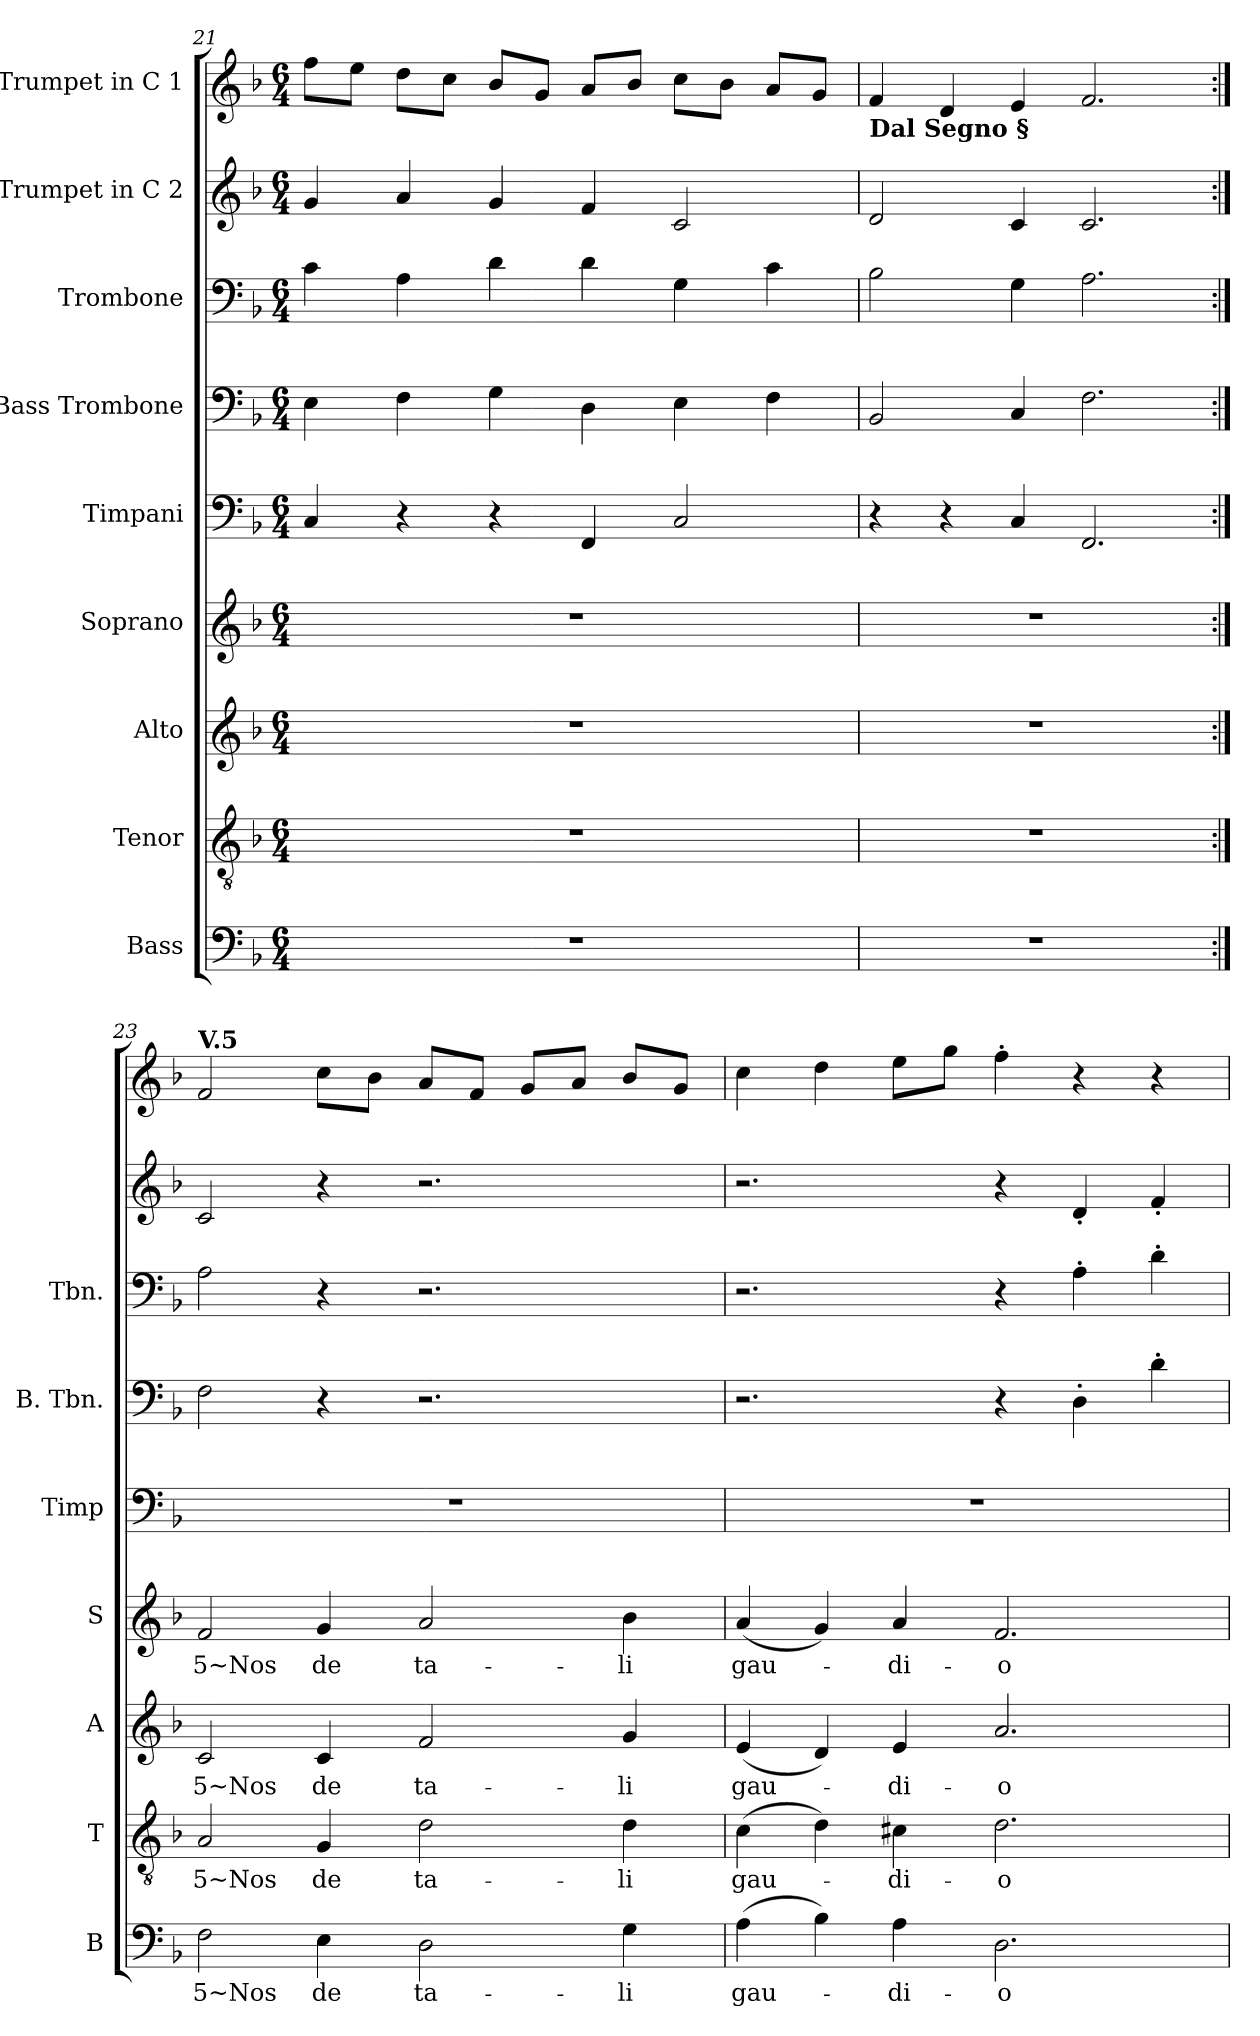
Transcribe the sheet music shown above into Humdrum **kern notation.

**kern	**text	**kern	**text	**kern	**text	**kern	**text	**text	**kern	**kern	**kern	**kern	**kern
*part9	*part9	*part8	*part8	*part7	*part7	*part6	*part6	*part6	*part5	*part4	*part3	*part2	*part1
*staff9	*staff9	*staff8	*staff8	*staff7	*staff7	*staff6	*staff6	*staff6	*staff5	*staff4	*staff3	*staff2	*staff1
*I"Bass	*	*I"Tenor	*	*I"Alto	*	*I"Soprano	*	*	*I"Timpani	*I"Bass Trombone	*I"Trombone	*I"Trumpet in C 2	*I"Trumpet in C 1
*I'B	*	*I'T	*	*I'A	*	*I'S	*	*	*I'Timp	*I'B. Tbn.	*I'Tbn.	*	*
!!LO:PB:g=z
*clefF4	*	*clefGv2	*	*clefG2	*	*clefG2	*	*	*clefF4	*clefF4	*clefF4	*clefG2	*clefG2
*k[b-]	*	*k[b-]	*	*k[b-]	*	*k[b-]	*	*	*k[b-]	*k[b-]	*k[b-]	*k[b-]	*k[b-]
*F:	*	*F:	*	*F:	*	*F:	*	*	*F:	*F:	*F:	*F:	*F:
*M6/4	*	*M6/4	*	*M6/4	*	*M6/4	*	*	*M6/4	*M6/4	*M6/4	*M6/4	*M6/4
=21	=21	=21	=21	=21	=21	=21	=21	=21	=21	=21	=21	=21	=21
1.r	.	1.r	.	1.r	.	1.r	.	.	4C/	4E\	4c\	4g/	8ff\L
.	.	.	.	.	.	.	.	.	.	.	.	.	8ee\J
.	.	.	.	.	.	.	.	.	4r	4F\	4A\	4a/	8dd\L
.	.	.	.	.	.	.	.	.	.	.	.	.	8cc\J
.	.	.	.	.	.	.	.	.	4r	4G\	4d\	4g/	8b-/L
.	.	.	.	.	.	.	.	.	.	.	.	.	8g/J
.	.	.	.	.	.	.	.	.	4FF/	4D\	4d\	4f/	8a/L
.	.	.	.	.	.	.	.	.	.	.	.	.	8b-/J
.	.	.	.	.	.	.	.	.	2C/	4E\	4G\	2c/	8cc\L
.	.	.	.	.	.	.	.	.	.	.	.	.	8b-\J
.	.	.	.	.	.	.	.	.	.	4F\	4c\	.	8a/L
.	.	.	.	.	.	.	.	.	.	.	.	.	8g/J
=22	=22	=22	=22	=22	=22	=22	=22	=22	=22	=22	=22	=22	=22
!	!	!	!	!	!	!	!	!	!	!	!	!	!LO:TX:b:B:t=Dal Segno §
1.r	.	1.r	.	1.r	.	1.r	.	.	4r	2BB-/	2B-\	2d/	4f/
.	.	.	.	.	.	.	.	.	4r	.	.	.	4d/
.	.	.	.	.	.	.	.	.	4C/	4C/	4G\	4c/	4e/
.	.	.	.	.	.	.	.	.	2.FF/	2.F\	2.A\	2.c/	2.f/
=23:|!	=23:|!	=23:|!	=23:|!	=23:|!	=23:|!	=23:|!	=23:|!	=23:|!	=23:|!	=23:|!	=23:|!	=23:|!	=23:|!
!	!	!	!	!	!	!	!	!	!	!	!	!	!LO:TX:a:B:t=V.5
2F\	5~Nos	2A/	5~Nos	2c/	5~Nos	2f/	5~Nos	.	1.r	2F\	2A\	2c/	2f/
4E\	de	4G/	de	4c/	de	4g/	de	.	.	4r	4r	4r	8cc\L
.	.	.	.	.	.	.	.	.	.	.	.	.	8b-\J
2D\	ta-	2d\	ta-	2f/	ta-	2a/	ta-	.	.	2.r	2.r	2.r	8a/L
.	.	.	.	.	.	.	.	.	.	.	.	.	8f/J
.	.	.	.	.	.	.	.	.	.	.	.	.	8g/L
.	.	.	.	.	.	.	.	.	.	.	.	.	8a/J
4G\	li	4d\	li	4g/	li	4b-\	li	.	.	.	.	.	8b-/L
.	.	.	.	.	.	.	.	.	.	.	.	.	8g/J
!!LO:PB:g=z
=24	=24	=24	=24	=24	=24	=24	=24	=24	=24	=24	=24	=24	=24
(>4A\	gau-	(>4c\	gau-	(<4e/	gau-	(<4a/	gau-	.	1.r	2.r	2.r	2.r	4cc\
4B-\)	.	4d\)	.	4d/)	.	4g/)	.	.	.	.	.	.	4dd\
4A\	di-	4c#X\	di-	4e/	di-	4a/	di-	.	.	.	.	.	8ee\L
.	.	.	.	.	.	.	.	.	.	.	.	.	8gg\J
2.D\	o	2.d\	o	2.a/	o	2.f/	o	.	.	4r	4r	4r	4ff'>\
.	.	.	.	.	.	.	.	.	.	4D'>\	4A'>\	4d'</	4r
.	.	.	.	.	.	.	.	.	.	4d'>\	4d'>\	4f'</	4r
=	=	=	=	=	=	=	=	=	=	=	=	=	=
*-	*-	*-	*-	*-	*-	*-	*-	*-	*-	*-	*-	*-	*-
